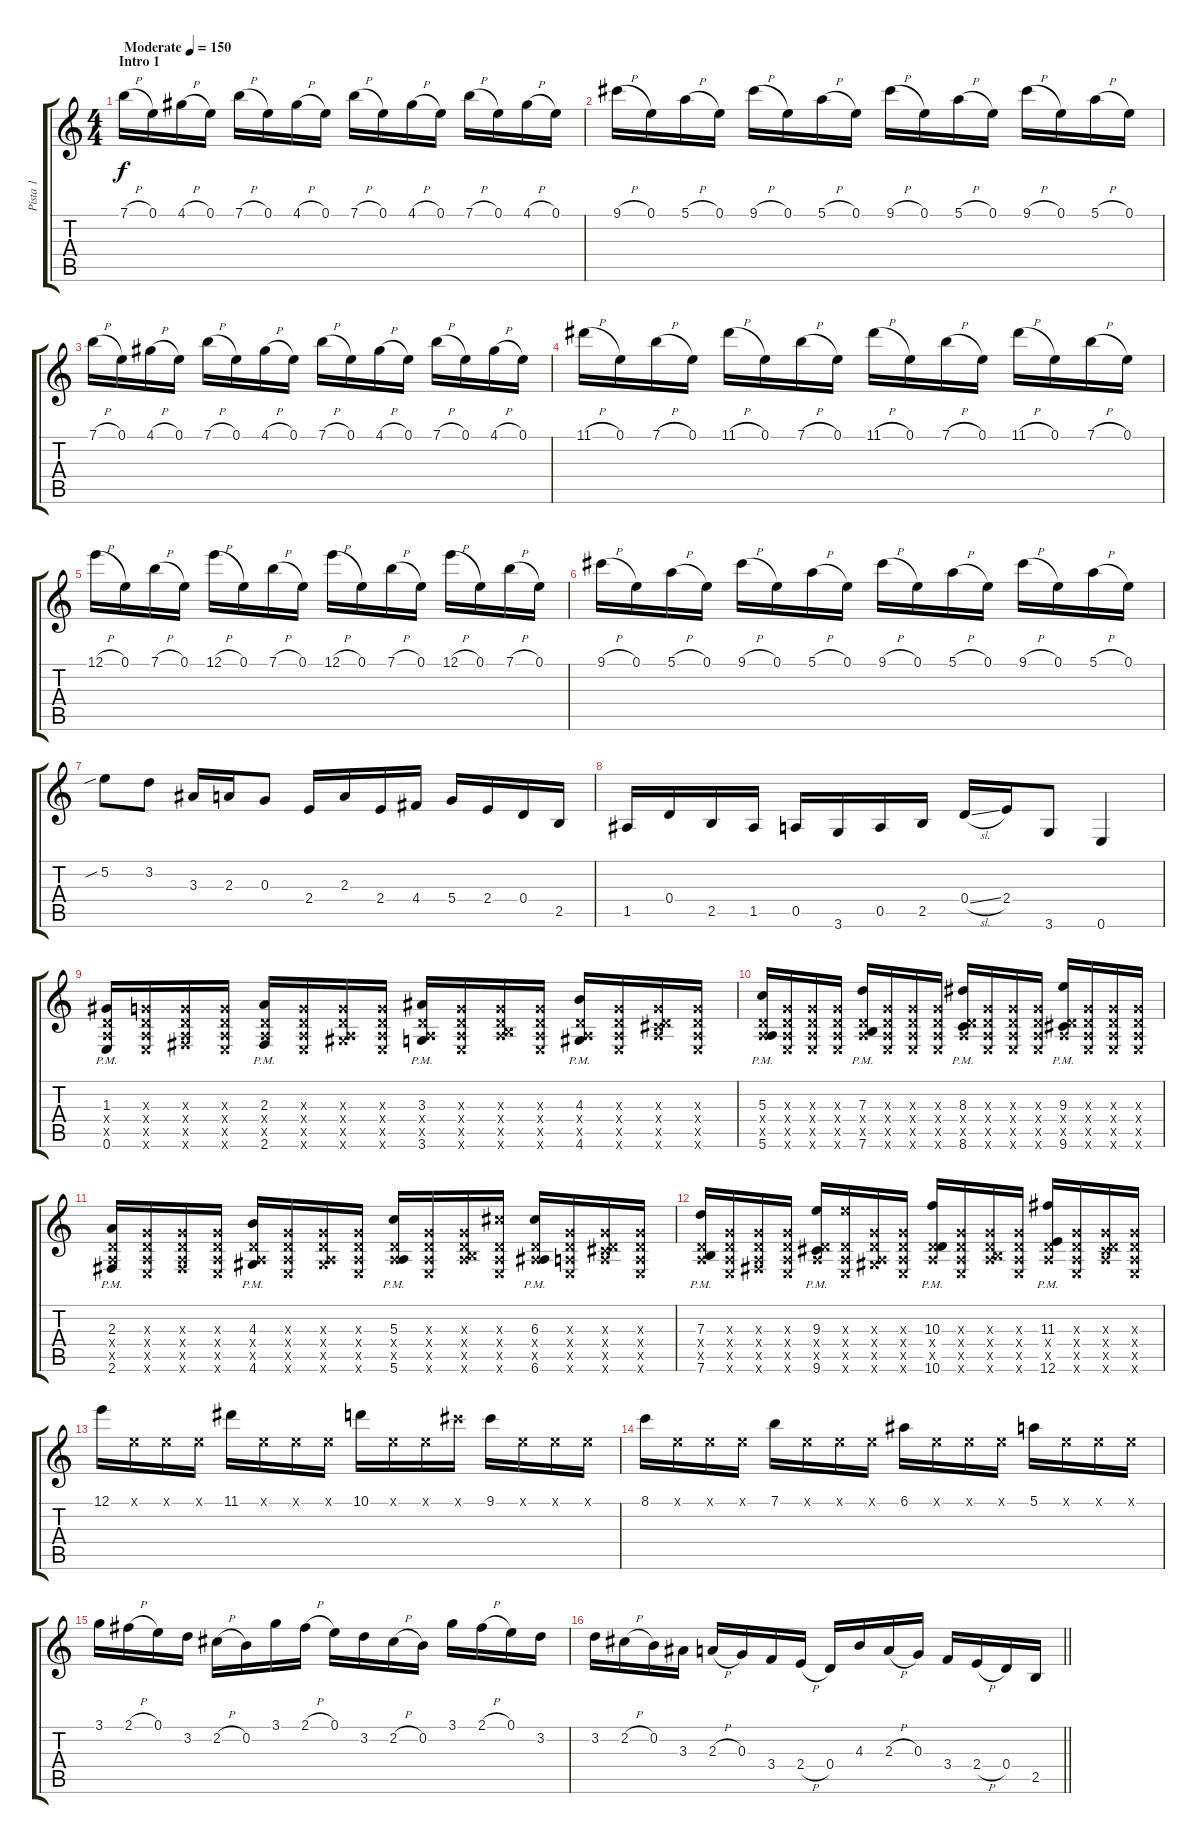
\track ("Pista 1" "Pista 1") {instrument distortionguitar}
\staff {score tabs}
\tuning (E4 B3 G3 D3 A2 E2) {hide}
\ts (4 4)
\section ("" "Intro 1")
\tempo (150 "Moderate")
\clef g2
\ks c
7.1{h}.16{dy f instrument distortionguitar} 0.1.16 4.1{h}.16 0.1.16 7.1{h}.16 0.1.16 4.1{h}.16 0.1.16 7.1{h}.16 0.1.16 4.1{h}.16 0.1.16 7.1{h}.16 0.1.16 4.1{h}.16 0.1.16 |
9.1{h}.16 0.1.16 5.1{h}.16 0.1.16 9.1{h}.16 0.1.16 5.1{h}.16 0.1.16 9.1{h}.16 0.1.16 5.1{h}.16 0.1.16 9.1{h}.16 0.1.16 5.1{h}.16 0.1.16 |
7.1{h}.16 0.1.16 4.1{h}.16 0.1.16 7.1{h}.16 0.1.16 4.1{h}.16 0.1.16 7.1{h}.16 0.1.16 4.1{h}.16 0.1.16 7.1{h}.16 0.1.16 4.1{h}.16 0.1.16 |
11.1{h}.16 0.1.16 7.1{h}.16 0.1.16 11.1{h}.16 0.1.16 7.1{h}.16 0.1.16 11.1{h}.16 0.1.16 7.1{h}.16 0.1.16 11.1{h}.16 0.1.16 7.1{h}.16 0.1.16 |
12.1{h}.16 0.1.16 7.1{h}.16 0.1.16 12.1{h}.16 0.1.16 7.1{h}.16 0.1.16 12.1{h}.16 0.1.16 7.1{h}.16 0.1.16 12.1{h}.16 0.1.16 7.1{h}.16 0.1.16 |
9.1{h}.16 0.1.16 5.1{h}.16 0.1.16 9.1{h}.16 0.1.16 5.1{h}.16 0.1.16 9.1{h}.16 0.1.16 5.1{h}.16 0.1.16 9.1{h}.16 0.1.16 5.1{h}.16 0.1.16 |
5.2{sib}.8 3.2.8 3.3.16 2.3.16 0.3.8 2.4.16 2.3.16 2.4.16 4.4.16 5.4.16 2.4.16 0.4.16 2.5.16 |
1.5.16 0.4.16 2.5.16 1.5.16 0.5.16 3.6.16 0.5.16 2.5.16 0.4{sl}.16 2.4.16 3.6.8 0.6.4 |
(1.3{pm} 0.4{x} 0.5{x} 0.6{pm}).16 (0.3{x} 0.4{x} 0.5{x} 0.6{x}).16 (0.3{x} 0.4{x} 0.5{x} 2.6{x}).16 (0.3{x} 0.4{x} 0.5{x} 0.6{x}).16 (2.3{pm} 0.4{x} 0.5{x} 2.6{pm}).16 (0.3{x} 0.4{x} 0.5{x} 0.6{x}).16 (0.3{x} 0.4{x} 0.5{x} 4.6{x}).16 (0.3{x} 0.4{x} 0.5{x} 0.6{x}).16 (3.3{pm} 0.4{x} 0.5{x} 3.6{pm}).16 (0.3{x} 0.4{x} 0.5{x} 0.6{x}).16 (0.3{x} 0.4{x} 0.5{x} 7.6{x}).16 (0.3{x} 0.4{x} 0.5{x} 0.6{x}).16 (4.3{pm} 0.4{x} 0.5{x} 4.6{pm}).16 (0.3{x} 0.4{x} 0.5{x} 0.6{x}).16 (0.3{x} 0.4{x} 0.5{x} 9.6{x}).16 (0.3{x} 0.4{x} 0.5{x} 0.6{x}).16 |
(5.3{pm} 0.4{x} 0.5{x} 5.6{pm}).16 (0.3{x} 0.4{x} 0.5{x} 0.6{x}).16 (0.3{x} 0.4{x} 0.5{x} 0.6{x}).16 (0.3{x} 0.4{x} 0.5{x} 0.6{x}).16 (7.3{pm} 0.4{x} 0.5{x} 7.6{pm}).16 (0.3{x} 0.4{x} 0.5{x} 0.6{x}).16 (0.3{x} 0.4{x} 0.5{x} 0.6{x}).16 (0.3{x} 0.4{x} 0.5{x} 0.6{x}).16 (8.3{pm} 0.4{x} 0.5{x} 8.6{pm}).16 (0.3{x} 0.4{x} 0.5{x} 0.6{x}).16 (0.3{x} 0.4{x} 0.5{x} 0.6{x}).16 (0.3{x} 0.4{x} 0.5{x} 0.6{x}).16 (9.3{pm} 0.4{x} 0.5{x} 9.6{pm}).16 (0.3{x} 0.4{x} 0.5{x} 0.6{x}).16 (0.3{x} 0.4{x} 0.5{x} 0.6{x}).16 (0.3{x} 0.4{x} 0.5{x} 0.6{x}).16 |
(2.3{pm} 0.4{x} 0.5{x} 2.6{pm}).16 (0.3{x} 0.4{x} 0.5{x} 0.6{x}).16 (0.3{x} 0.4{x} 0.5{x} 2.6{x}).16 (0.3{x} 0.4{x} 0.5{x} 0.6{x}).16 (4.3{pm} 0.4{x} 0.5{x} 4.6{pm}).16 (0.3{x} 0.4{x} 0.5{x} 0.6{x}).16 (0.3{x} 0.4{x} 0.5{x} 4.6{x}).16 (0.3{x} 0.4{x} 0.5{x} 0.6{x}).16 (5.3{pm} 0.4{x} 0.5{x} 5.6{pm}).16 (0.3{x} 0.4{x} 0.5{x} 0.6{x}).16 (0.3{x} 0.4{x} 0.5{x} 7.6{x}).16 (6.3{x} 0.4{x} 0.5{x} 0.6{x}).16 (6.3{pm} 0.4{x} 0.5{x} 6.6{pm}).16 (0.3{x} 0.4{x} 0.5{x} 0.6{x}).16 (0.3{x} 0.4{x} 0.5{x} 9.6{x}).16 (0.3{x} 0.4{x} 0.5{x} 0.6{x}).16 |
(7.3{pm} 0.4{x} 0.5{x} 7.6{pm}).16 (0.3{x} 0.4{x} 0.5{x} 0.6{x}).16 (0.3{x} 0.4{x} 0.5{x} 2.6{x}).16 (0.3{x} 0.4{x} 0.5{x} 0.6{x}).16 (9.3{pm} 0.4{x} 0.5{x} 9.6{pm}).16 (9.3{x} 0.4{x} 0.5{x} 0.6{x}).16 (0.3{x} 0.4{x} 0.5{x} 4.6{x}).16 (0.3{x} 0.4{x} 0.5{x} 0.6{x}).16 (10.3{pm} 0.4{x} 0.5{x} 10.6{pm}).16 (0.3{x} 0.4{x} 0.5{x} 0.6{x}).16 (0.3{x} 0.4{x} 0.5{x} 7.6{x}).16 (0.3{x} 0.4{x} 0.5{x} 0.6{x}).16 (11.3{pm} 0.4{x} 0.5{x} 12.6{pm}).16 (0.3{x} 0.4{x} 0.5{x} 0.6{x}).16 (0.3{x} 0.4{x} 0.5{x} 9.6{x}).16 (0.3{x} 0.4{x} 0.5{x} 0.6{x}).16 |
12.1.16 0.1{x}.16 0.1{x}.16 0.1{x}.16 11.1.16 0.1{x}.16 0.1{x}.16 0.1{x}.16 10.1.16 0.1{x}.16 0.1{x}.16 9.1{x}.16 9.1.16 0.1{x}.16 0.1{x}.16 0.1{x}.16 |
8.1.16 0.1{x}.16 0.1{x}.16 0.1{x}.16 7.1.16 0.1{x}.16 0.1{x}.16 0.1{x}.16 6.1.16 0.1{x}.16 0.1{x}.16 0.1{x}.16 5.1.16 0.1{x}.16 0.1{x}.16 0.1{x}.16 |
3.1.16 2.1{h}.16 0.1.16 3.2.16 2.2{h}.16 0.2.16 3.1.16 2.1{h}.16 0.1.16 3.2.16 2.2{h}.16 0.2.16 3.1.16 2.1{h}.16 0.1.16 3.2.16 |
\barLineRight lightlight
3.2.16 2.2{h}.16 0.2.16 3.3.16 2.3{h}.16 0.3.16 3.4.16 2.4{h}.16 0.4.16 4.3.16 2.3{h}.16 0.3.16 3.4.16 2.4{h}.16 0.4.16 2.5.16
